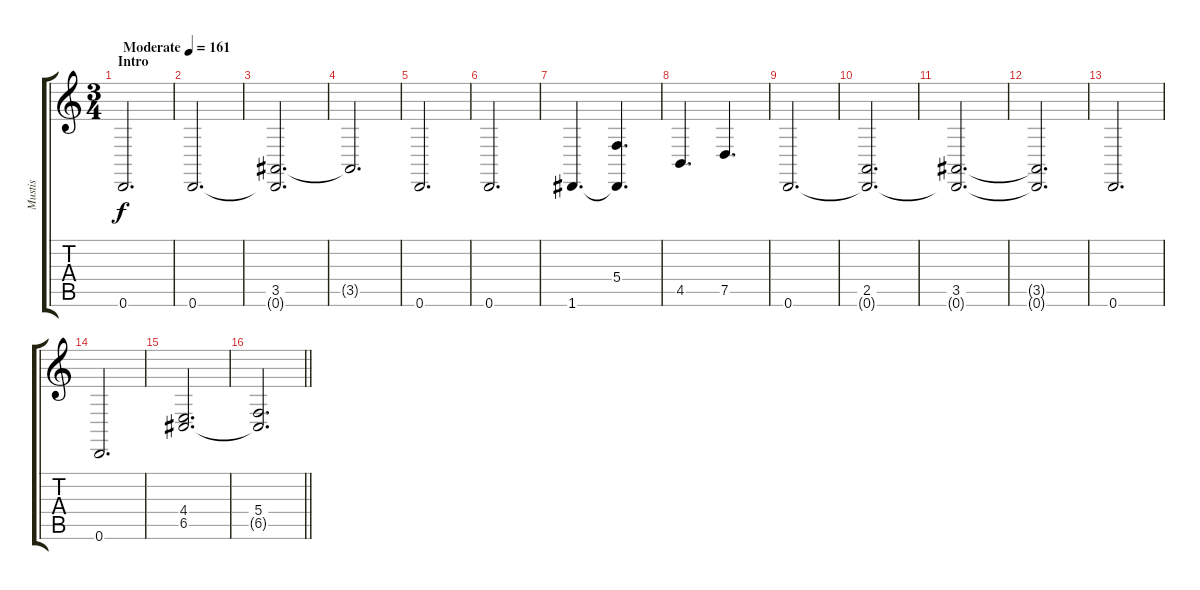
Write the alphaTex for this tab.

\track ("Mustis" "Mustis") {instrument stringensemble1}
\staff {score tabs}
\tuning (D4 A3 F3 C3 G2 D2) {hide}
\ts (3 4)
\section ("" "Intro ")
\tempo (161 "Moderate")
\clef g2
\ks c
0.6.2{d dy f instrument stringensemble1} |
0.6.2{d} |
(3.5 0.6{t}).2{d} |
3.5{t}.2{d} |
0.6.2{d} |
0.6.2{d} |
1.6.4{d} (5.4 1.6{t}).4{d} |
4.5.4{d} 7.5.4{d} |
0.6.2{d} |
(2.5 0.6{t}).2{d} |
(3.5 0.6{t}).2{d} |
(3.5{t} 0.6{t}).2{d} |
0.6.2{d} |
0.6.2{d} |
(4.4 6.5).2{d} |
\barLineRight lightlight
(5.4 6.5{t}).2{d}
